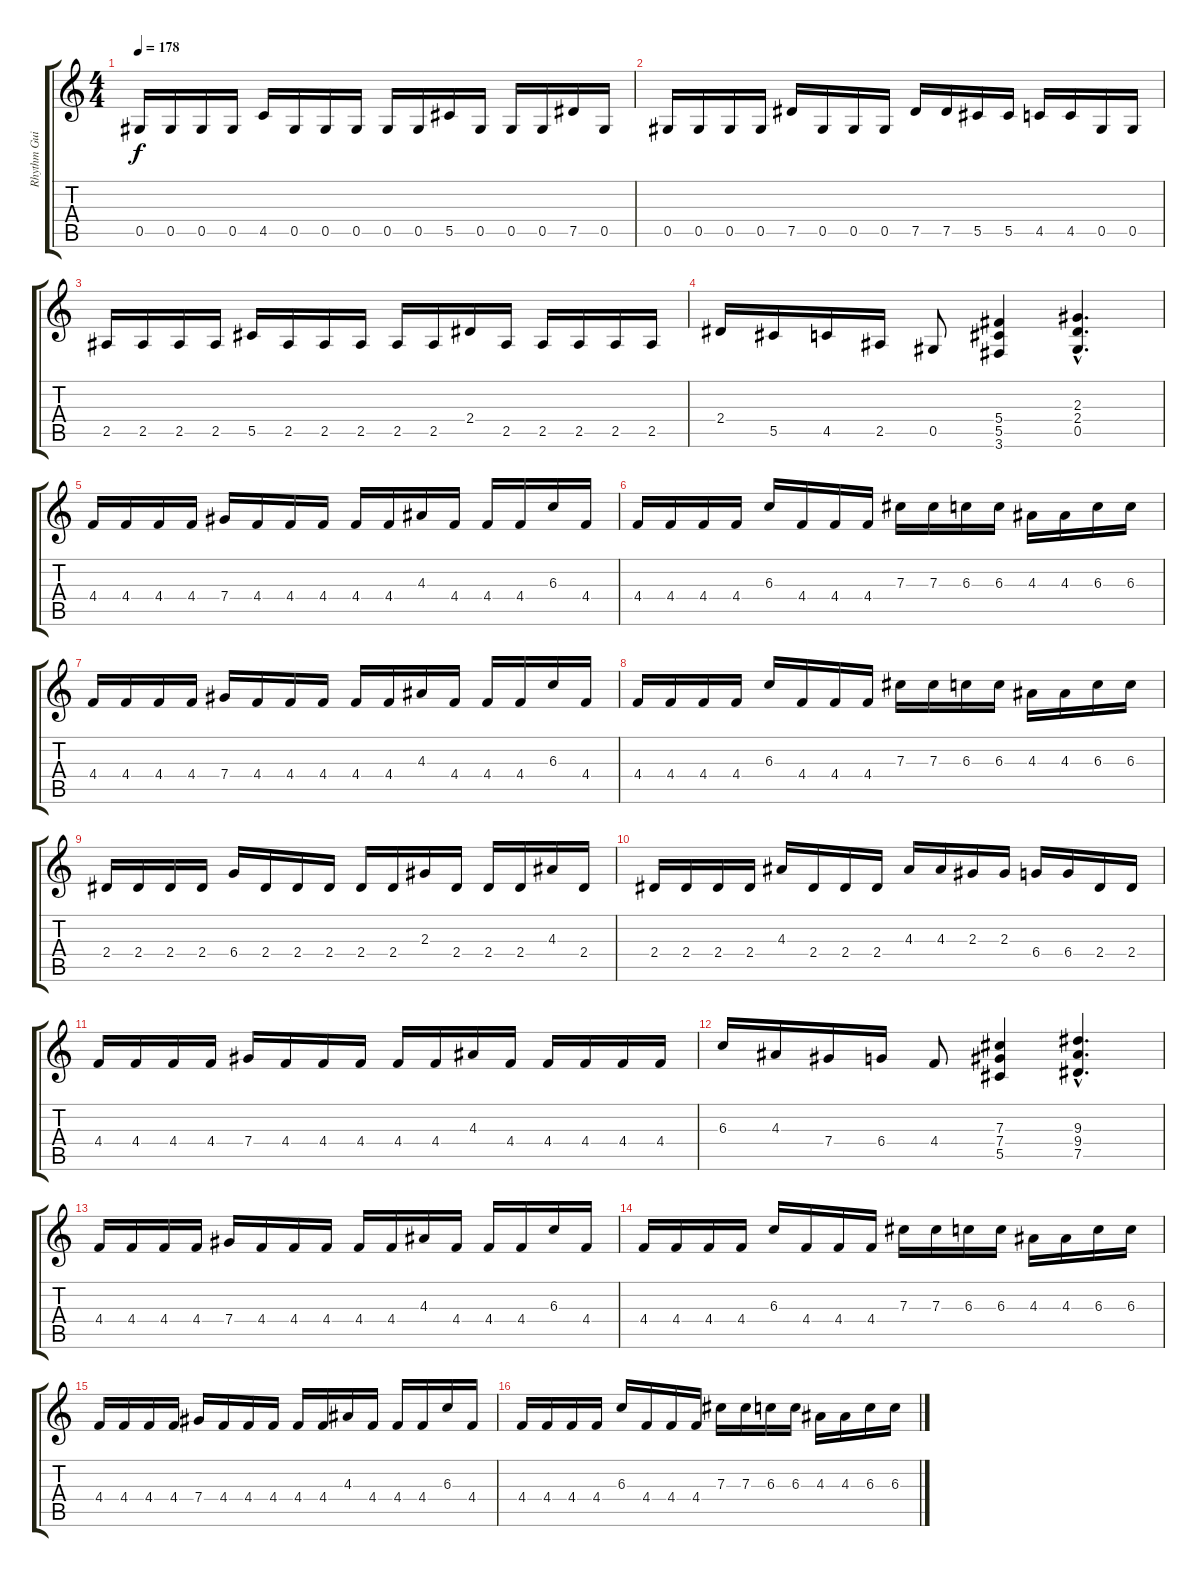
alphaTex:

\track ("Rhythm Guitar 2 " "Rhythm Gui") {instrument distortionguitar}
\staff {score tabs}
\tuning (Eb4 Bb3 Gb3 Db3 Ab2 Eb2) {hide}
\ts (4 4)
\tempo 178
\clef g2
\ks c
0.5.16{dy f} 0.5.16 0.5.16 0.5.16 4.5.16 0.5.16 0.5.16 0.5.16 0.5.16 0.5.16 5.5.16 0.5.16 0.5.16 0.5.16 7.5.16 0.5.16 |
0.5.16 0.5.16 0.5.16 0.5.16 7.5.16 0.5.16 0.5.16 0.5.16 7.5.16 7.5.16 5.5.16 5.5.16 4.5.16 4.5.16 0.5.16 0.5.16 |
2.5.16 2.5.16 2.5.16 2.5.16 5.5.16 2.5.16 2.5.16 2.5.16 2.5.16 2.5.16 2.4.16 2.5.16 2.5.16 2.5.16 2.5.16 2.5.16 |
2.4.16 5.5.16 4.5.16 2.5.16 0.5.8 (5.4 5.5 3.6).4 (2.3{hac} 2.4{hac} 0.5{hac}).4{d} |
4.4.16 4.4.16 4.4.16 4.4.16 7.4.16 4.4.16 4.4.16 4.4.16 4.4.16 4.4.16 4.3.16 4.4.16 4.4.16 4.4.16 6.3.16 4.4.16 |
4.4.16 4.4.16 4.4.16 4.4.16 6.3.16 4.4.16 4.4.16 4.4.16 7.3.16 7.3.16 6.3.16 6.3.16 4.3.16 4.3.16 6.3.16 6.3.16 |
4.4.16 4.4.16 4.4.16 4.4.16 7.4.16 4.4.16 4.4.16 4.4.16 4.4.16 4.4.16 4.3.16 4.4.16 4.4.16 4.4.16 6.3.16 4.4.16 |
4.4.16 4.4.16 4.4.16 4.4.16 6.3.16 4.4.16 4.4.16 4.4.16 7.3.16 7.3.16 6.3.16 6.3.16 4.3.16 4.3.16 6.3.16 6.3.16 |
2.4.16 2.4.16 2.4.16 2.4.16 6.4.16 2.4.16 2.4.16 2.4.16 2.4.16 2.4.16 2.3.16 2.4.16 2.4.16 2.4.16 4.3.16 2.4.16 |
2.4.16 2.4.16 2.4.16 2.4.16 4.3.16 2.4.16 2.4.16 2.4.16 4.3.16 4.3.16 2.3.16 2.3.16 6.4.16 6.4.16 2.4.16 2.4.16 |
4.4.16 4.4.16 4.4.16 4.4.16 7.4.16 4.4.16 4.4.16 4.4.16 4.4.16 4.4.16 4.3.16 4.4.16 4.4.16 4.4.16 4.4.16 4.4.16 |
6.3.16 4.3.16 7.4.16 6.4.16 4.4.8 (7.3 7.4 5.5).4 (9.3{hac} 9.4{hac} 7.5{hac}).4{d} |
4.4.16 4.4.16 4.4.16 4.4.16 7.4.16 4.4.16 4.4.16 4.4.16 4.4.16 4.4.16 4.3.16 4.4.16 4.4.16 4.4.16 6.3.16 4.4.16 |
4.4.16 4.4.16 4.4.16 4.4.16 6.3.16 4.4.16 4.4.16 4.4.16 7.3.16 7.3.16 6.3.16 6.3.16 4.3.16 4.3.16 6.3.16 6.3.16 |
4.4.16 4.4.16 4.4.16 4.4.16 7.4.16 4.4.16 4.4.16 4.4.16 4.4.16 4.4.16 4.3.16 4.4.16 4.4.16 4.4.16 6.3.16 4.4.16 |
4.4.16 4.4.16 4.4.16 4.4.16 6.3.16 4.4.16 4.4.16 4.4.16 7.3.16 7.3.16 6.3.16 6.3.16 4.3.16 4.3.16 6.3.16 6.3.16
